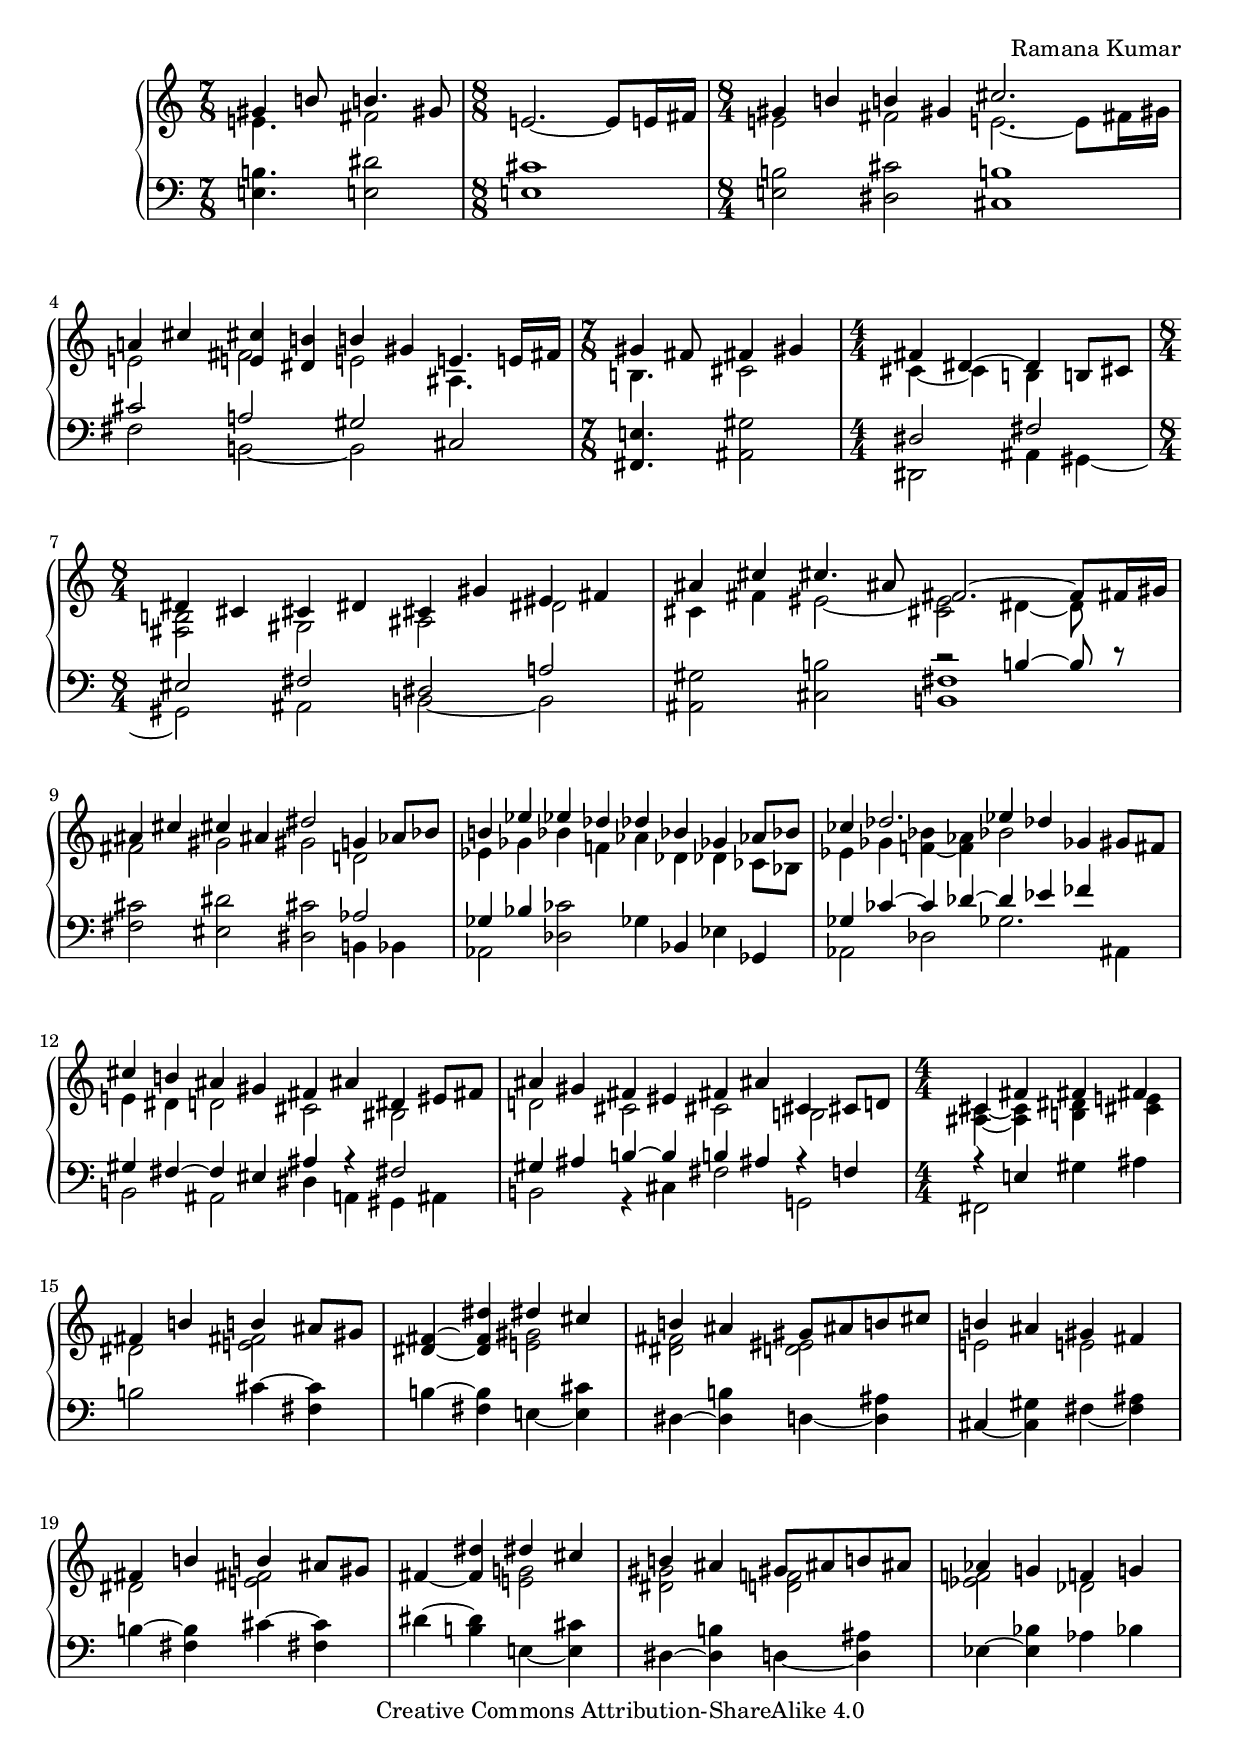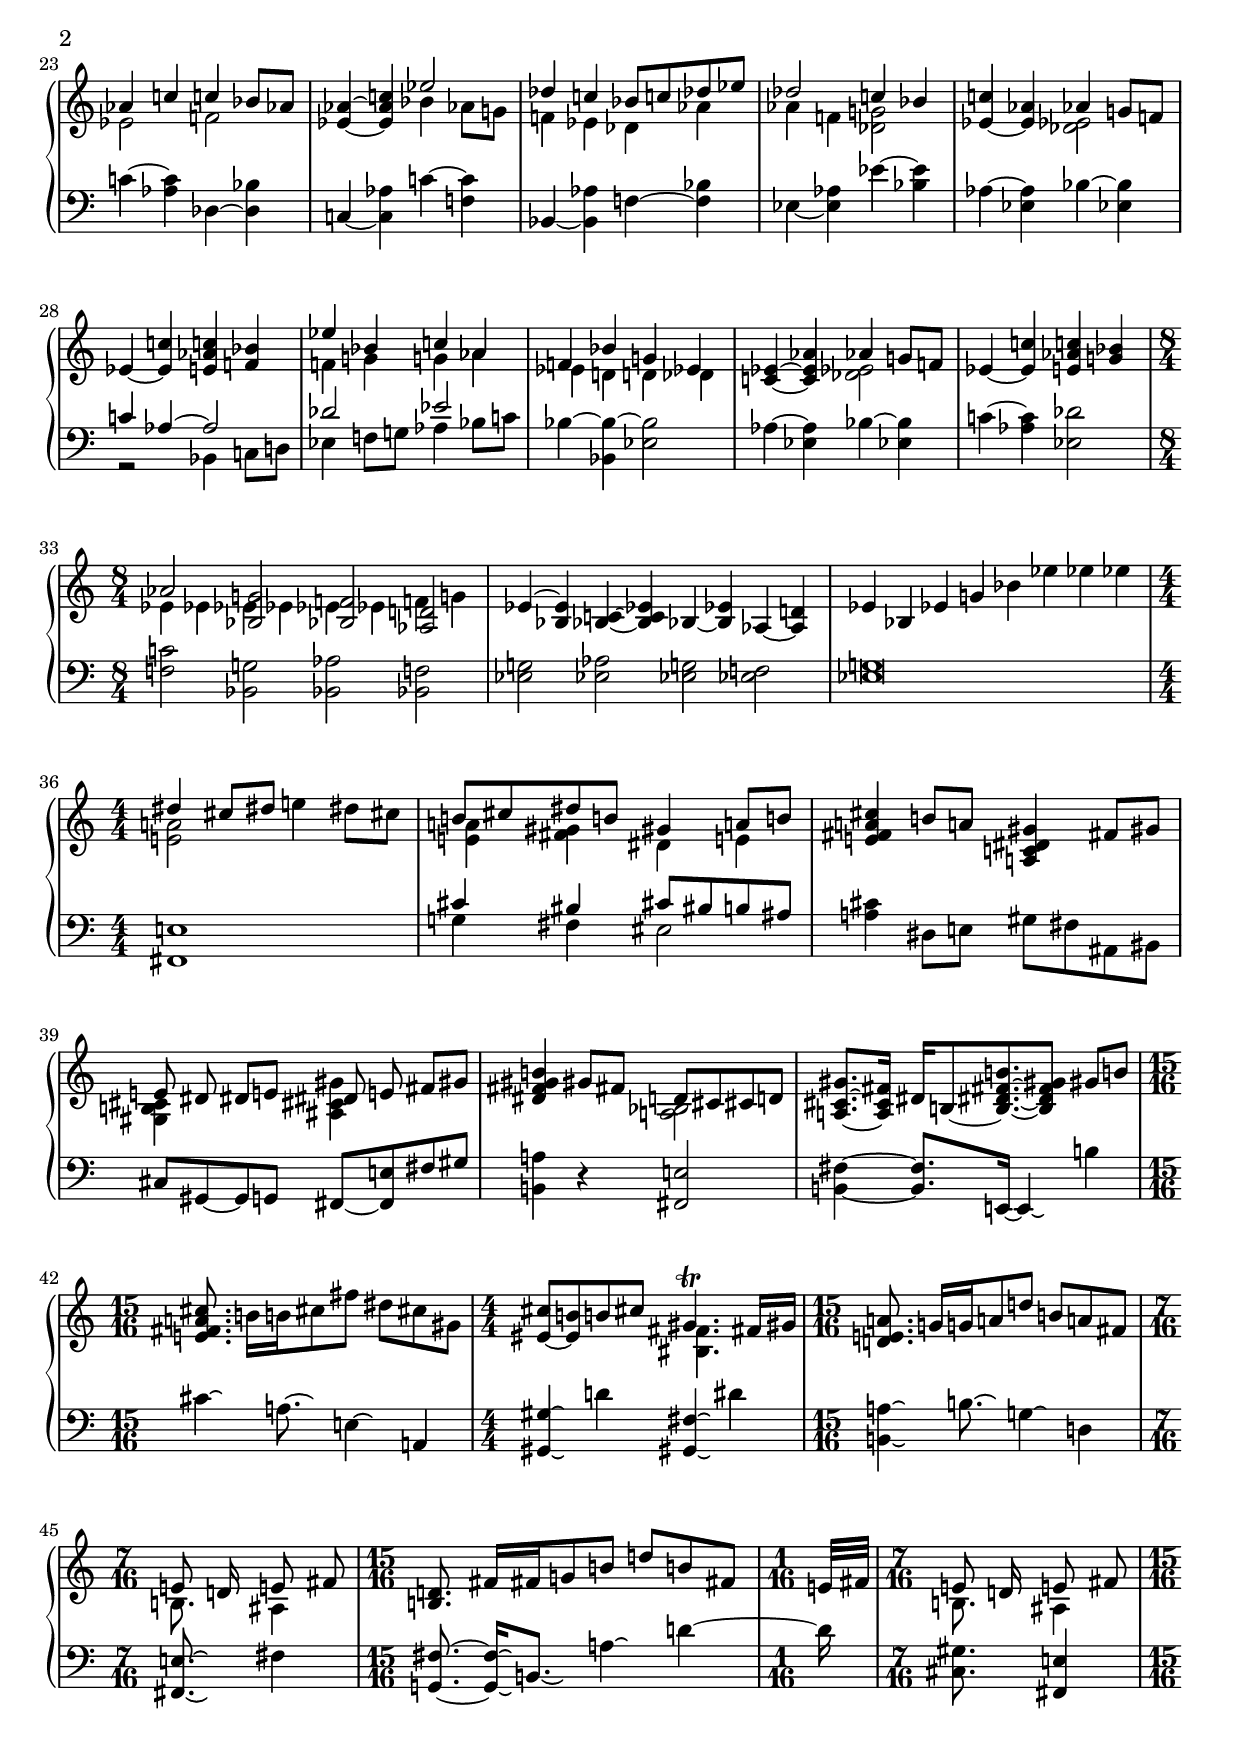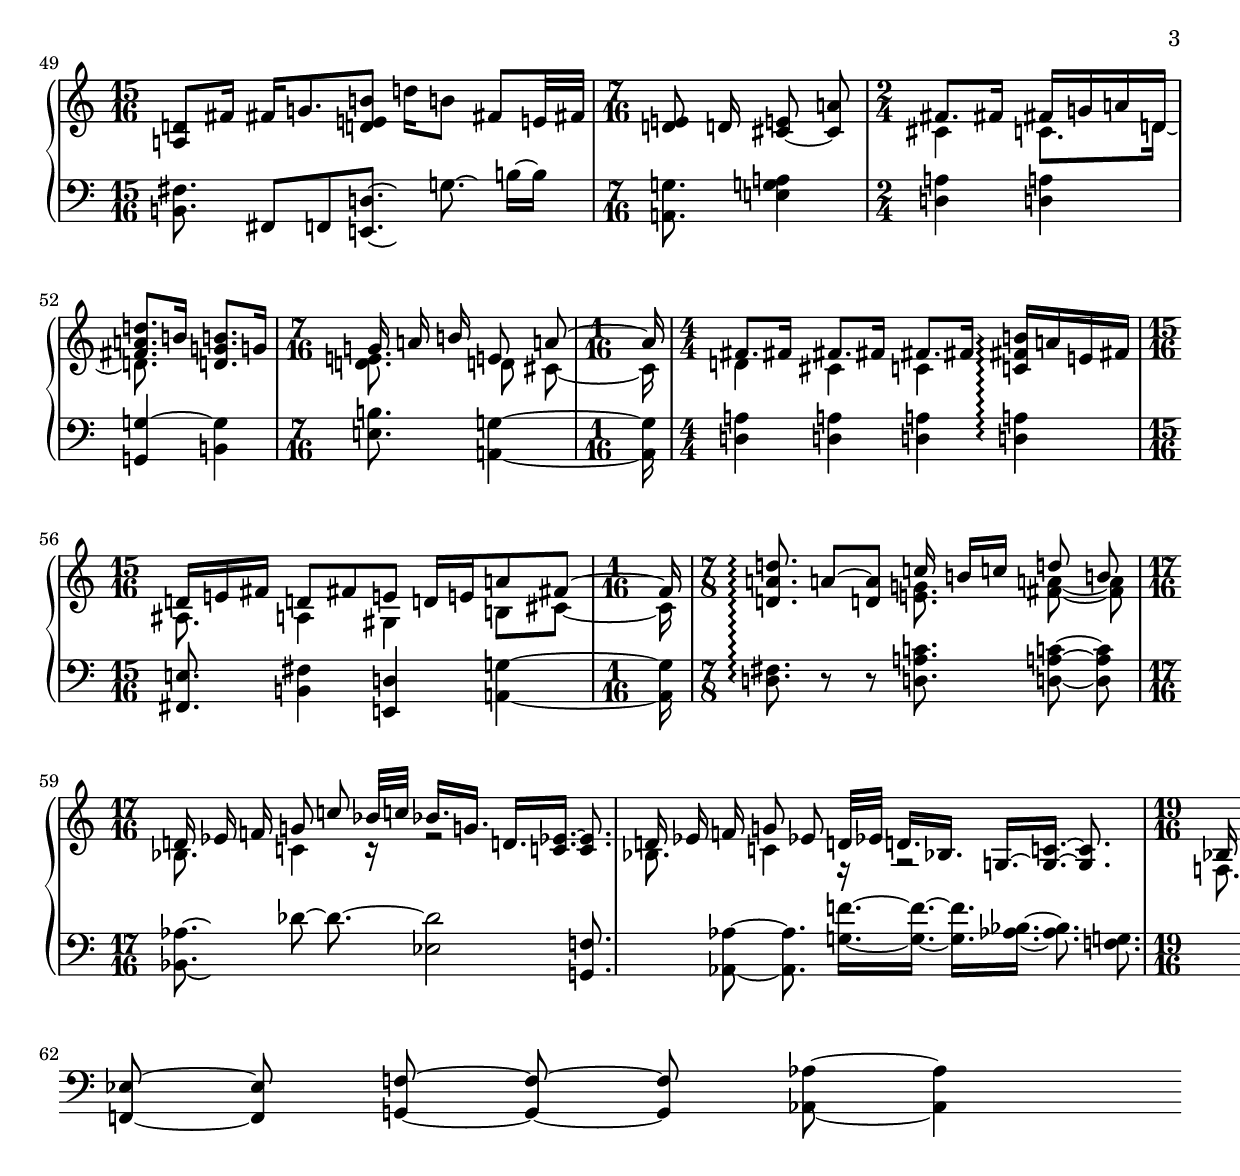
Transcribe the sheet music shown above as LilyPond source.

\version "2.18.0"

\header {
% title = "tbd"
  composer = "Ramana Kumar"
  date = "2015"
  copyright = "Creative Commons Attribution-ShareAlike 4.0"
% dedication = "tbd"
}

#(ly:set-option 'point-and-click #f)

\score {
  \new PianoStaff <<
    \new Staff {
      \accidentalStyle PianoStaff.dodecaphonic
      \override PianoStaff.TimeSignature.style = #'numbered
      \set PianoStaff.connectArpeggios = ##t

      \clef treble

      \time 7/8
      << { gis'4 b'8 b'4. gis'8 }
      \\ { e'4. fis'2 } >>
      |

      \time 8/8
      e'2. ~ e'8 e'16 fis'
      |

      \time 8/4
      << { gis'4 b' b' gis' cis''2. s8 }
      \\ { e'2 fis' e'2. ~ e'8 fis'16 gis' } >>
      |

      << { a'4 cis'' < e' cis''> < dis' b'> b' gis' e'4. e'16 fis' }
      \\ { e'2 fis' e' ais4. s8 } >>
      |

      \time 7/8
      << { gis'4 fis'8 fis'4 gis' }
      \\ { b4. cis'2 } >>
      |

      \time 4/4
      << { fis'4 dis'4 ~ dis' b8 cis' }
      \\ { cis'4 ~ cis' b s } >>
      |

      \time 8/4
      << { dis'4 cis' cis' dis' cis' gis' eis' fis' }
      \\ { < fis b>2 gis ais dis' } >>
      |

      << { ais'4 cis'' cis''4. ais'8 fis'2. ~ fis'8 fis'16 gis' }
      \\ { cis'4 fis' eis'2 ~ < cis' eis'> dis'4 ~ dis'8 } >>
      |

      << { ais'4 cis'' cis'' ais' dis''2 g'4 aes'8 bes' }
      \\ { fis'2 gis' gis' d' } >>
      |

      << { b'4 ees'' ees'' des'' des'' bes' ges' aes'8 bes' }
      \\ { ees'4 ges' bes' f' aes' des' des' ces'8 bes } >>
      |

      << { ces''4 des''2. ees''4 des'' ges' gis'8 fis' }
      \\ { ees'4 ges' < f' bes'> ~ < f' aes'> bes'2 s } >>
      |

      << { cis''4 b' ais' gis' fis' ais' dis' eis'8 fis' }
      \\ { e'4 dis' d'2 cis' bis } >>
      |

      << { ais'4 gis' fis' eis' fis' ais' cis' cis'8 d' }
      \\ { d'2 cis' cis' b } >>
      |

      \time 4/4
      << { cis'4 fis' fis' fis' }
      \\ { < ais cis'>4 ~ < ais cis'> < b dis'> < cis' e'> } >>
      |

      << { fis'4 b' b' ais'8 gis' }
      \\ { dis'2 < e' fis'> } >>
      |

      < dis' fis'>4 ~ < dis' fis' dis''> << { dis'' cis'' } \\  < e' gis'>2 >>
      |

      << { b'4 ais' gis'8 ais' b' cis'' }
      \\ { < dis' fis'>2 < d' eis'> } >>
      |

      << { b'4 ais' gis' fis' }
      \\ {e'2 e' } >>
      |

      << { fis'4 b' b' ais'8 gis' }
      \\ { dis'2 < e' fis'> } >>
      |

      fis'4 ~ < fis' dis''> << { dis'' cis'' } \\  < e' g'>2 >>
      |

      << { b'4 ais' gis'8 ais' b' ais' }
      \\ { < dis' gis'>2 < d' f'> } >>
      |

      << { aes'4 g' f' g' }
      \\ { < ees' f'>2 des' } >>
      |

      << { aes'4 c'' c'' bes'8 aes' }
      \\ { ees'2 f' } >>
      |

      < ees' aes'>4 ~ < ees' aes' c''>
      << { ees''2 } \\ { bes'4 aes'8 g' } >>
      |

      << { des''4 c'' bes'8 c'' des'' ees'' }
      \\ { f'4 ees' des' aes' } >>
      |

      << { des''2 c''4 bes' }
      \\ { aes'4 f' < des' g'>2 } >>
      |

      < ees' c''>4 ~ < ees' aes'> << { aes' g'8 f' } \\ < des' ees'>2 >>
      |

      ees'4 ~ < ees' c''> < e' aes' c''> < f' bes'>
      |

      << { ees''4 bes' c'' aes' }
      \\ { f' g' g' aes' } >>
      |

      << { f' bes' g' ees' }
      \\ { ees' d' d' des' } >>
      |

      < c' ees'>4 ~ < c' ees' aes'> << { aes' g'8 f' } \\ < des' ees'>2 >>
      |

      ees'4 ~ < ees' c''> < e' aes' c''> < g' bes'>
      |

      \time 8/4
      << { aes'2 < bes g'> < bes f'> < aes d'> }
      \\ { ees'4 ees' ees' ees' ees' ees' f' g' } >>
      |

      ees'4 ~ < ees' bes> < bes c'> ~ < bes c' ees'>
      bes4 ~ < bes ees'> aes ~ < aes d'>
      |

      ees'4 bes ees' g' bes' ees'' ees'' ees''
      |

      \time 4/4
      << { dis''4 cis''8 dis'' } \\ < e' a'>2 >> e''4 dis''8 cis''
      |

      << { b'8 cis'' dis'' b' gis'4 a'8 b' }
      \\ { < e' a'>4 < fis' gis'> dis' e' } >>
      |

      < e' fis' a' cis''>4 b'8 a' < a c' dis' gis'>4 fis'8 gis'
      |

      << { e'8 dis' } \\ { < gis b cis'>4} >> dis'8 e'
      << { dis'8 e' } \\ { < ais cis' gis'>4 } >> fis'8 gis'
      |

      < dis' fis' gis' b'>4 gis'8 fis'
      << { d'8 cis' cis' d' }
      \\ { < a bes>2 } >>
      |

      < a cis' gis'>8. ~ < a cis' fis'>16 dis' b8 ~
      < b dis' fis' b'>8. ~ < b dis' fis' gis'>8 gis' b'
      |

      \time 15/16
      < e' fis' a' cis''>8. b'16 b' cis''8
      fis'' dis'' cis'' gis'8
      |

      \time 4/4
      < eis' cis''>8 ~ < eis' b'> b' cis''8 << gis'4.\trill \\ < bis fis'>4. >> fis'16 gis'
      |

      \time 15/16
      < d' e' a'>8. g'16 g' a'8
      d'' b' a' fis'
      |

      \time 7/16
      << { e'8 d'16 e'8 fis'}
      \\ { b8. ais4 } >>

      \time 15/16
      < b d'>8. fis'16 fis' g'8

      b'8 d'' b' fis'

      \time 1/16
      e'32 fis'

      \time 7/16
      << { e'8 d'16 e'8 fis' } \\ { b8. ais4 } >>

      \time 15/16
      < a d'>8 fis'16 fis' g'8.
      < d' e' b'>8 d''16 b'8 fis'8

      e'32 fis'

      \time 7/16
      < e' d'>8 d'16 < cis' e'>8 ~ < cis' a'>
      \time 2/4
      << { fis'8. fis'16 fis' g' a' d' } \\ { cis'4 c'8. d'16 ~ } >>

      << { < fis' a' d''>8. b'16 } \\ { d'8. s16 } >> < d' g' b'>8. g'16
      \time 7/16
      << { g' a' b' e'8 a'8 ~ }
      \\ { < d' e'>8. d'8 cis'8 ~ } >>
      |

      \time 1/16
      << { a'16 } \\ { cis'16 } >>
      |

      \time 4/4
      << { fis'8. fis'16 fis'8. fis'16 fis'8. fis'16 }
      \\ { d'4 cis' c' } >>
      < c' fis' b'>16\arpeggio a' e' fis'

      \time 15/16
      << { d'16 e'  fis' d'8 fis' e' d'16 e' a'8 fis'8 ~ }
      \\ { ais8. a4 gis4 b8 cis'8 ~ } >>
      |

      \time 1/16
      << { fis'16 } \\ { cis'16 } >>
      |

      \time 7/8
      < d' a' d''>8.\arpeggio a'8 ~ < a' d'>8
      << { c''16 b' c'' d''8 b'8 }
      \\ { < e' g'>8. < fis' a'>8 ~ < fis' a'>8 } >>

      \time 17/16
      << { d'16 ees' f' g'8 c'' bes'32 c'' bes'16. g' d' < c' ees'> ~ < c' ees'>8. }
      \\ { bes8. c'4 r16 r2 } >>
      |

      << { d'16 ees' f' g'8 ees' d'32 ees' d'16. bes g ~ < g c'> ~ < g c'>8. }
      \\ { bes8. c'4 r16 r2 } >>

      \time 19/16
      << { bes16 c' d' ees'8 g' f' ~ < f' bes'> ~ bes' ~ < c' bes'> ~ < c' bes'>4 }
      \\ { f8. aes8 ~ aes8 bes ~ bes d' ~ d' ees'4 } >>
      |


    }
    \new Staff {
      \clef bass

      < e b>4. < e dis'>2
      |

      < e cis'>1
      |

      < e b>2 < dis cis'> < cis b>1
      |

      << { cis'2 a gis }
      \\ { fis b, ~ b, } >> cis
      |

      < fis, e>4. < ais, gis>2
      |

      << { dis2 fis }
      \\ { dis,2 ais,4 gis, ~ } >>
      |

      << { eis2 fis dis a }
      \\ { gis, ais, b, ~ b, } >>
      |

      < ais, gis>2 < cis b> << { r2 b4 ~ b8 r } \\ < b, fis>1 >>
      |

      < fis cis'>2 < eis dis'> < dis cis'> << aes2 \\ { b,4 bes, } >>
      |

      << { ges4 bes } \\ aes,2 >> < des ces'>2 ges4 bes, ees ges,
      |

      << { ges4 ces' ~ ces' des' ~ des' ees' fes' s }
      \\ { aes,2 des ges2. ais,4 } >>
      |

      << { gis4 fis ~ fis eis ais r fis2 }
      \\ { b,2 ais, dis4 a, gis, ais, } >>
      |

      << { gis4 ais b ~ b b ais r f }
      \\ { b,2 r4 cis fis2 g, } >>
      |

      << { r4 e } \\ { fis,2 } >> gis4 ais
      |

      b2 cis'4 ~ < cis' fis>
      |

      b4 ~ < fis b > e ~ < e cis'>
      |

      dis4 ~ < dis b> d ~ < d ais>
      |

      cis ~ < cis gis> fis ~ < fis ais>
      |

      b4 ~ < fis b> cis' ~ < cis' fis>
      |

      dis'4 ~ < b dis'> e ~ < e cis'>
      |

      dis4 ~ < dis b> d ~ < d ais>
      |

      ees4 ~ < ees bes> aes bes
      |

      c'4 ~ < c' aes> des ~ < des bes>
      |

      c4 ~ < c aes> c' ~ < c' f>
      |

      bes, ~ < bes, aes> f ~ < f bes>
      |

      ees4 ~ < ees aes> ees' ~ < ees' bes>
      |

      aes4 ~ < aes ees> bes ~ < bes ees>
      |

      << { c'4 aes ~ aes2 }
      \\ { r2 bes,4 c8 d } >>
      |

      << { des'2 ees' }
      \\ { ees4 f8 g aes4 bes8 c' } >>
      |

      bes4 ~ < bes, bes> ~ < bes ees>2
      |

      aes4 ~ < aes ees> bes ~ < bes ees>
      |

      c'4 ~ < c' aes> < ees des'>2
      |

      < f c'>2 < bes, g> < bes, aes>2 < bes, f>
      |

      < ees g>2 < ees aes> < ees g>2 < ees f>
      |

      < ees g>\breve
      |

      < fis, e>1
      |

      << { cis'4 bis cis'8 bis b ais }
      \\ { g4 fis eis2 } >>
      |

      < a cis'>4 dis8 e gis8 fis ais,8 bis,
      |

      cis8 gis, ~ gis, g, fis, ~ < fis, e> fis gis
      |

      < b, a>4 r < fis, e>2
      |

      < b, fis>4 ~ < b, fis>8. e,16 ~ e,4\laissezVibrer b
      |

      cis'4\laissezVibrer a8.\laissezVibrer e4\laissezVibrer a,
      |

      < gis, gis>4\laissezVibrer d' < gis, fis>4\laissezVibrer dis'
      |

      < b, a>4\laissezVibrer b8.\laissezVibrer g4\laissezVibrer d
      |

      < fis, e>8.\laissezVibrer fis4 < g, fis>8. ~ < g, fis>16\laissezVibrer b,8.\laissezVibrer

      a4\laissezVibrer d'4 ~ d'16 < cis gis>8. < fis, e>4

      < b, fis>8. fis,8 f,8

      < e, d>8.\laissezVibrer g\laissezVibrer b16 ~ b16 < a, g>8. < e g a>4 < d a> < d a>

      < g, g>4 ~ < b, g> < e b>8. < a, g>4 ~ <a, g>16
      |

      < d a>4 < d a>  < d a> < d a>\arpeggio
      |

      < fis, e>8. < b, fis>4 < e, d> < a, g>4 ~
      |

      <a, g>16
      |

      < d fis>8.\arpeggio r8 r8 < d a c'>8. < d a c'>8 ~ < d a c'>8
      |

      < bes, aes>8.\laissezVibrer des'8 ~ des'8. ~ < ees des'>2

      < g, f>8. < aes, aes>8 ~ < aes, aes>8. < g f'>16. ~ < g f'> ~ < g f'> < aes bes> ~ < aes bes>8.
      |

      < f g>8. < ees aes>8 ~ < ees aes>8. < c f>16. ~ < c f> ~ < c f> < aes, ees> ~ < aes, ees>8.
      |

      < g, d>8. < f, ees>8 ~ < f, ees>8 < g, f> ~ < g, f> ~ < g, f> < aes, aes> ~ < aes, aes>4
      |

    }
  >>
}
